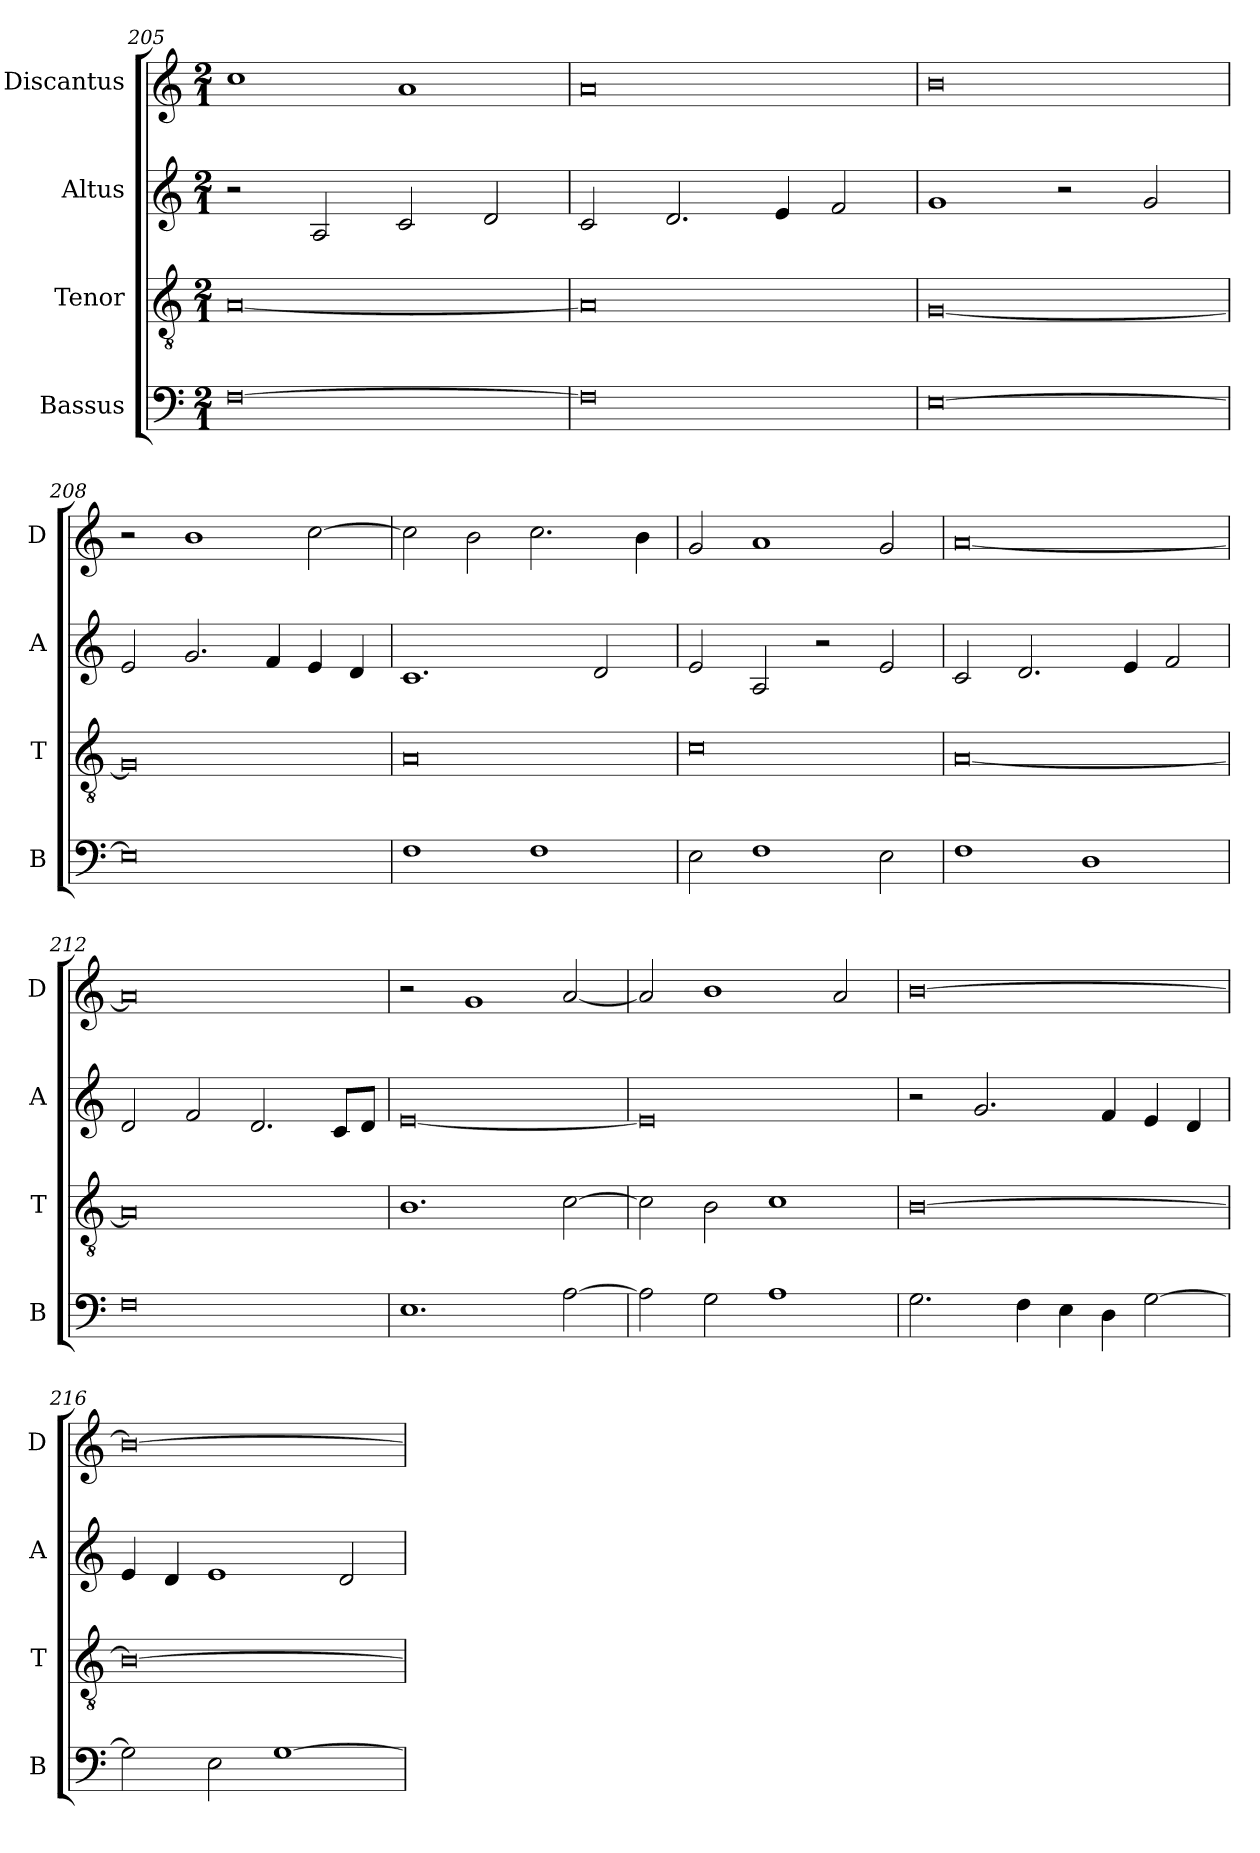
**kern	**kern	**kern	**kern
*part4	*part3	*part2	*part1
*staff4	*staff3	*staff2	*staff1
*I"Bassus	*I"Tenor	*I"Altus	*I"Discantus
*I'B	*I'T	*I'A	*I'D
*clefF4	*clefGv2	*clefG2	*clefG2
*k[]	*k[]	*k[]	*k[]
*M2/1	*M2/1	*M2/1	*M2/1
=205	=205	=205	=205
[0F	[0A	2r	1cc
.	.	2A/	.
.	.	2c/	1a
.	.	2d/	.
=206	=206	=206	=206
0F]	0A]	2c/	0a
.	.	2.d/	.
.	.	4e/	.
.	.	2f/	.
=207	=207	=207	=207
[0E	[0G	1g	0b
.	.	2r	.
.	.	2g/	.
=208	=208	=208	=208
0E]	0G]	2e/	2r
.	.	2.g/	1b
.	.	4f/	.
.	.	4e/	[2cc\
.	.	4d/	.
=209	=209	=209	=209
1F	0A	1.c	2cc\]
.	.	.	2b\
1F	.	.	2.cc\
.	.	2d/	.
.	.	.	4b\
=210	=210	=210	=210
2E\	0c	2e/	2g/
1F	.	2A/	1a
.	.	2r	.
2E\	.	2e/	2g/
=211	=211	=211	=211
1F	[0A	2c/	[0a
.	.	2.d/	.
1D	.	.	.
.	.	4e/	.
.	.	2f/	.
=212	=212	=212	=212
0F	0A]	2d/	0a]
.	.	2f/	.
.	.	2.d/	.
.	.	8c/L	.
.	.	8d/J	.
=213	=213	=213	=213
1.E	1.B	[0e	2r
.	.	.	1g
[2A\	[2c\	.	[2a/
=214	=214	=214	=214
2A\]	2c\]	0e]	2a/]
2G\	2B\	.	1b
1A	1c	.	.
.	.	.	2a/
=215	=215	=215	=215
2.G\	[0B	2r	[0b
.	.	2.g/	.
4F\	.	.	.
4E\	.	.	.
4D\	.	4f/	.
[2G\	.	4e/	.
.	.	4d/	.
=216	=216	=216	=216
2G\]	0B_	4e/	0b_
.	.	4d/	.
2E\	.	1e	.
[1G	.	.	.
.	.	2d/	.
=	=	=	=
*-	*-	*-	*-
